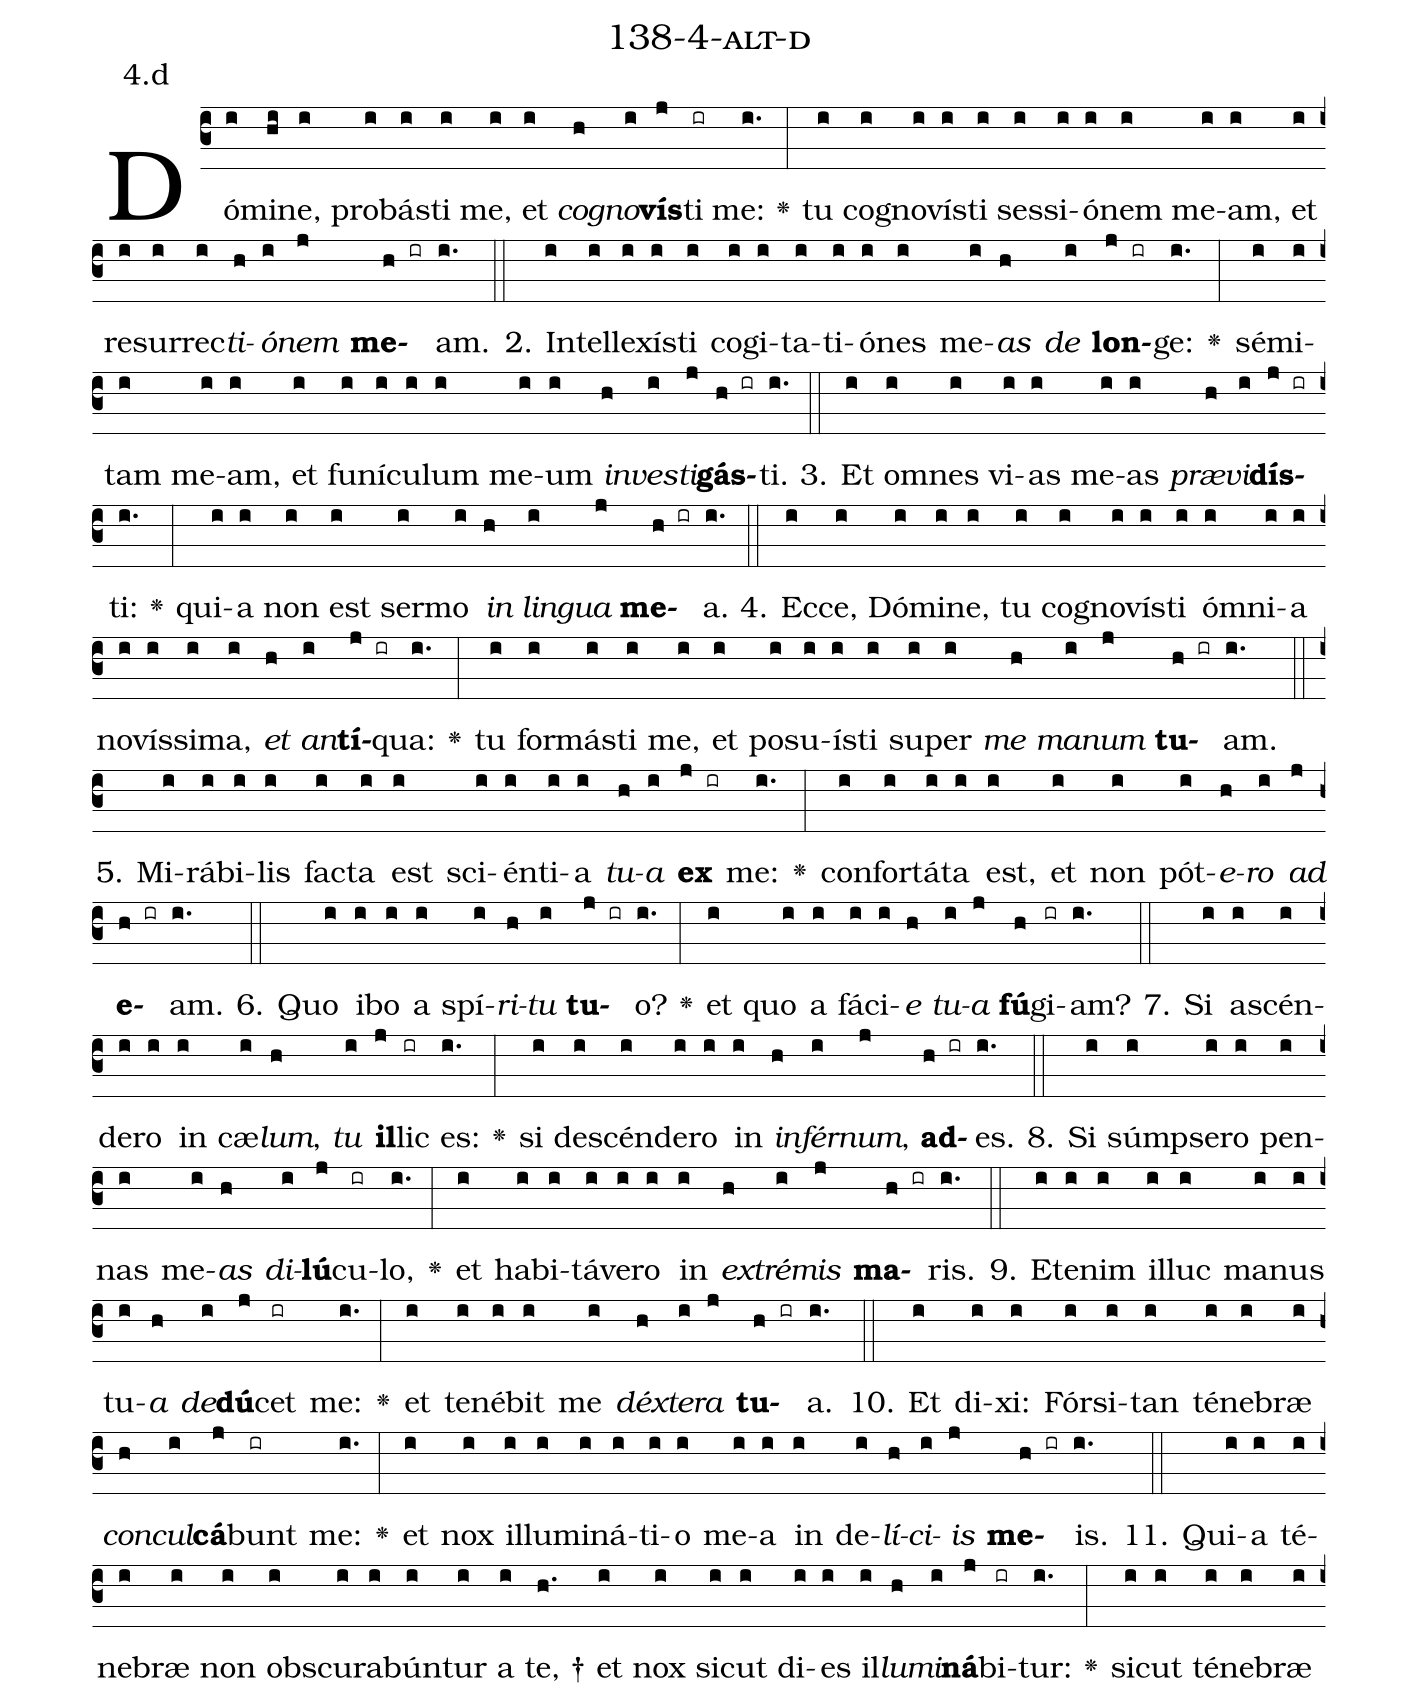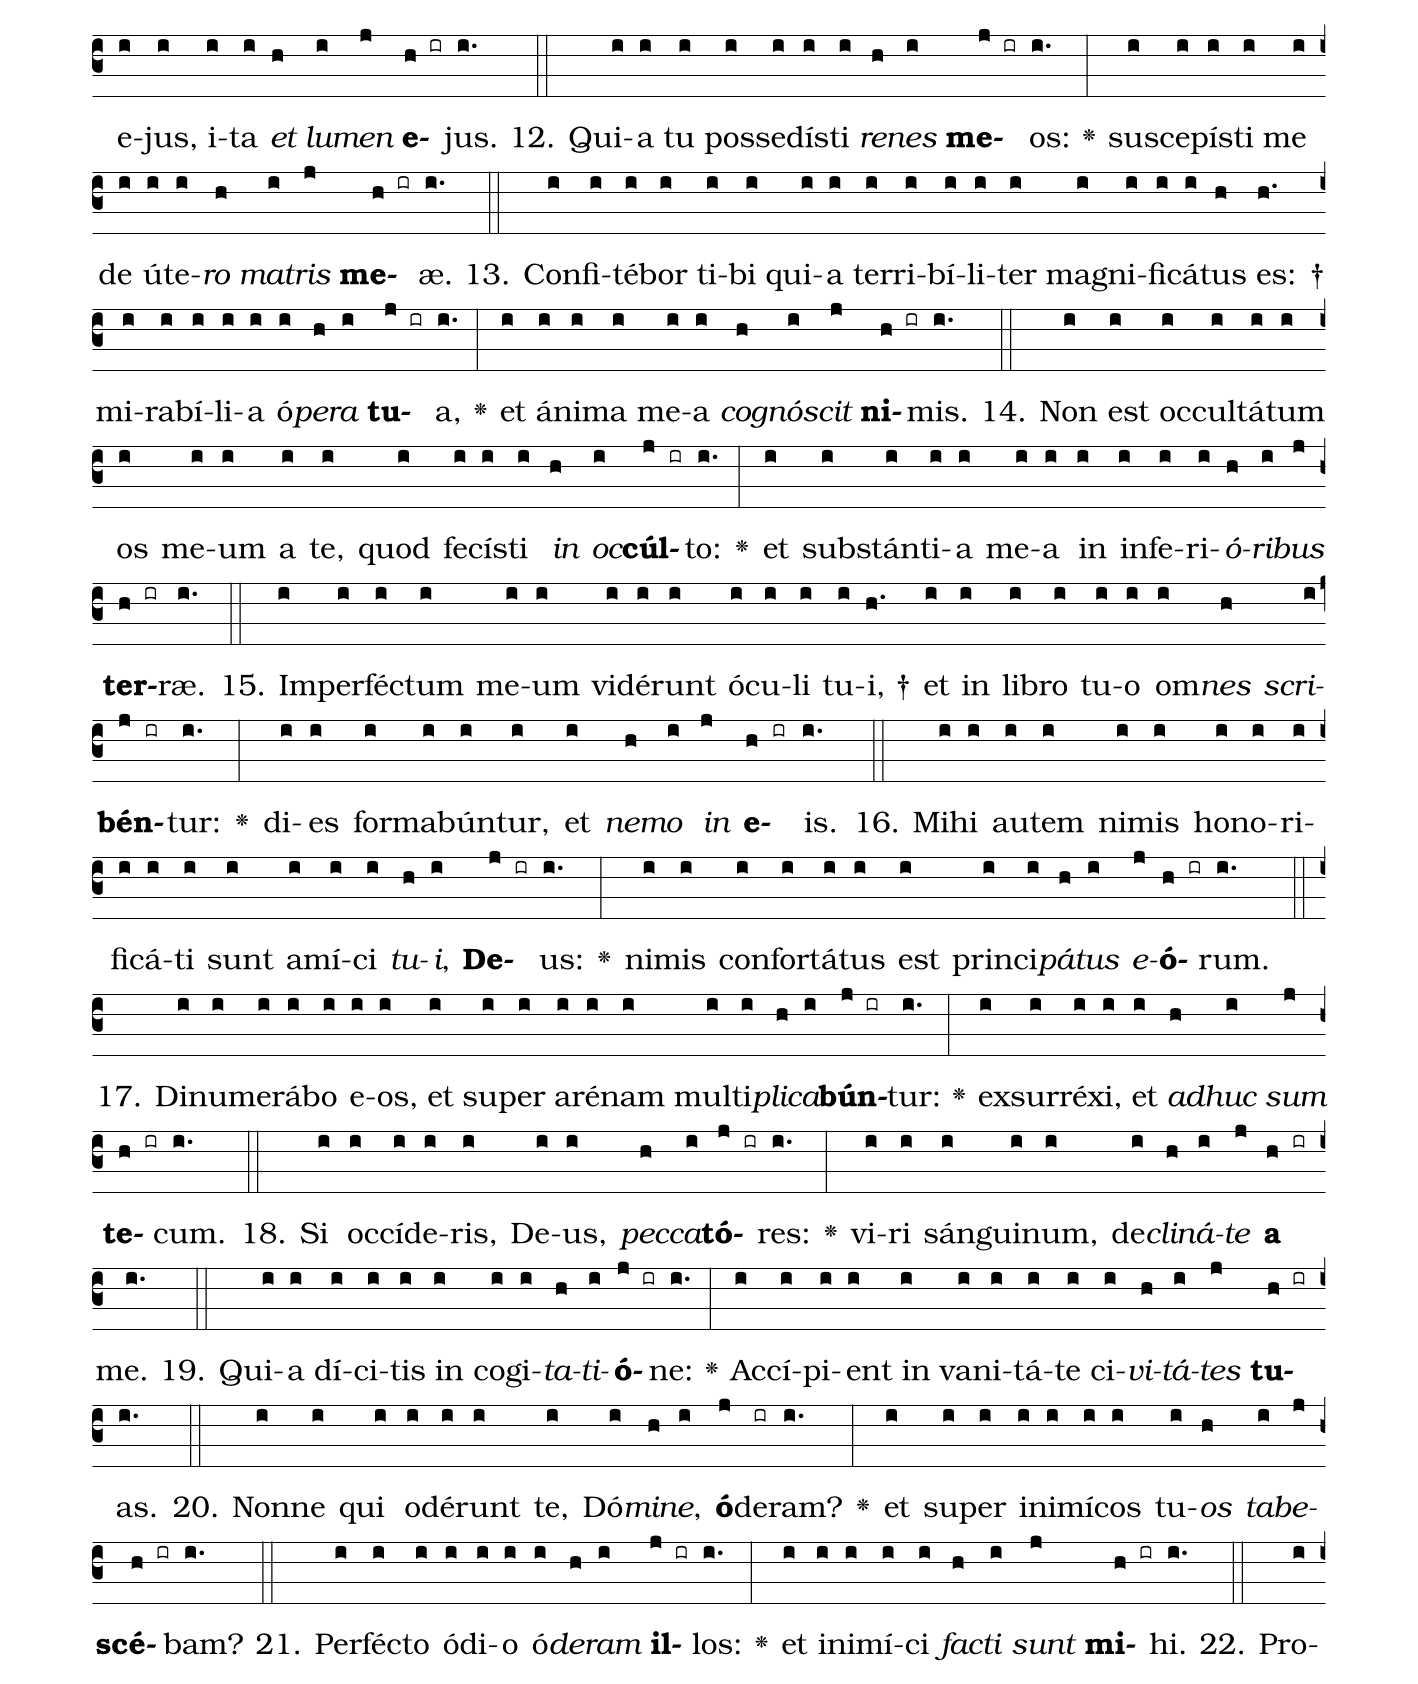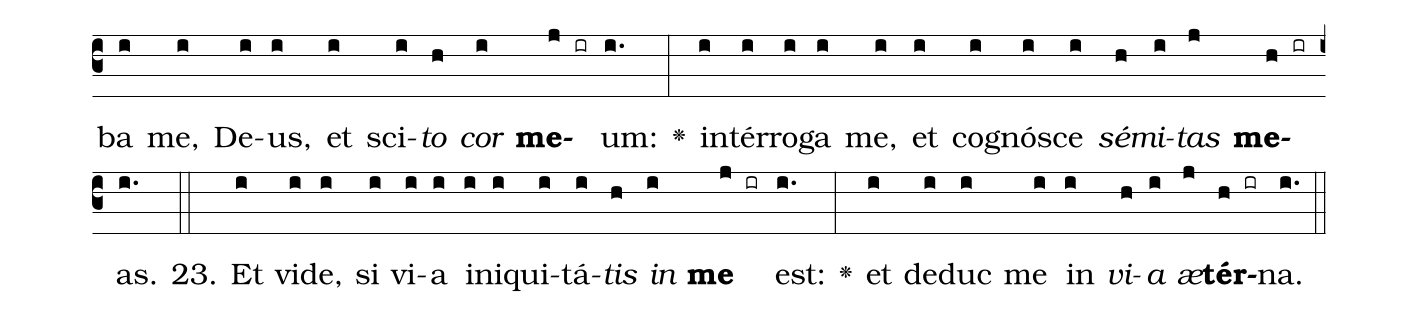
name: 138-4-alt-d;
annotation: 4.d;
%%
(c3)Dó(i)mi(hi)ne,(i) pro(i)bás(i)ti(i) me,(i) et(i) <i>co</i>(h)<i>gno</i>(i)<b>vís</b>(j)ti(ir) me:(i.) <v>\greheightstar</v>(:) tu(i) co(i)gno(i)vís(i)ti(i) ses(i)si(i)ó(i)nem(i) me(i)am,(i) et(i) re(i)sur(i)rec(i)<i>ti</i>(h)<i>ó</i>(i)<i>nem</i>(j) <b>me</b>(h ir)am.(i.) (::)
2. In(i)tel(i)le(i)xís(i)ti(i) co(i)gi(i)ta(i)ti(i)ó(i)nes(i) me(i)<i>as</i>(h) <i>de</i>(i) <b>lon</b>(j ir)ge:(i.) <v>\greheightstar</v>(:) sé(i)mi(i)tam(i) me(i)am,(i) et(i) fu(i)ní(i)cu(i)lum(i) me(i)um(i) <i>in</i>(h)<i>ves</i>(i)<i>ti</i>(j)<b>gás</b>(h ir)ti.(i.) (::)
3. Et(i) om(i)nes(i) vi(i)as(i) me(i)as(i) <i>præ</i>(h)<i>vi</i>(i)<b>dís</b>(j ir)ti:(i.) <v>\greheightstar</v>(:) qui(i)a(i) non(i) est(i) ser(i)mo(i) <i>in</i>(h) <i>lin</i>(i)<i>gua</i>(j) <b>me</b>(h ir)a.(i.) (::)
4. Ec(i)ce,(i) Dó(i)mi(i)ne,(i) tu(i) co(i)gno(i)vís(i)ti(i) óm(i)ni(i)a(i) no(i)vís(i)si(i)ma,(i) <i>et</i>(h) <i>an</i>(i)<b>tí</b>(j ir)qua:(i.) <v>\greheightstar</v>(:) tu(i) for(i)más(i)ti(i) me,(i) et(i) po(i)su(i)ís(i)ti(i) su(i)per(i) <i>me</i>(h) <i>ma</i>(i)<i>num</i>(j) <b>tu</b>(h ir)am.(i.) (::)
5. Mi(i)rá(i)bi(i)lis(i) fac(i)ta(i) est(i) sci(i)én(i)ti(i)a(i) <i>tu</i>(h)<i>a</i>(i) <b>ex</b>(j ir) me:(i.) <v>\greheightstar</v>(:) con(i)for(i)tá(i)ta(i) est,(i) et(i) non(i) pót(i)<i>e</i>(h)<i>ro</i>(i) <i>ad</i>(j) <b>e</b>(h ir)am.(i.) (::)
6. Quo(i) i(i)bo(i) a(i) spí(i)<i>ri</i>(h)<i>tu</i>(i) <b>tu</b>(j ir)o?(i.) <v>\greheightstar</v>(:) et(i) quo(i) a(i) fá(i)ci(i)<i>e</i>(h) <i>tu</i>(i)<i>a</i>(j) <b>fú</b>(h)gi(ir)am?(i.) (::)
7. Si(i) a(i)scén(i)de(i)ro(i) in(i) cæ(i)<i>lum</i>,(h) <i>tu</i>(i) <b>il</b>(j)lic(ir) es:(i.) <v>\greheightstar</v>(:) si(i) de(i)scén(i)de(i)ro(i) in(i) <i>in</i>(h)<i>fér</i>(i)<i>num</i>,(j) <b>ad</b>(h ir)es.(i.) (::)
8. Si(i) súmp(i)se(i)ro(i) pen(i)nas(i) me(i)<i>as</i>(h) <i>di</i>(i)<b>lú</b>(j)cu(ir)lo,(i.) <v>\greheightstar</v>(:) et(i) ha(i)bi(i)tá(i)ve(i)ro(i) in(i) <i>ex</i>(h)<i>tré</i>(i)<i>mis</i>(j) <b>ma</b>(h ir)ris.(i.) (::)
9. Et(i)e(i)nim(i) il(i)luc(i) ma(i)nus(i) tu(i)<i>a</i>(h) <i>de</i>(i)<b>dú</b>(j)cet(ir) me:(i.) <v>\greheightstar</v>(:) et(i) te(i)né(i)bit(i) me(i) <i>déx</i>(h)<i>te</i>(i)<i>ra</i>(j) <b>tu</b>(h ir)a.(i.) (::)
10. Et(i) di(i)xi:(i) Fór(i)si(i)tan(i) té(i)ne(i)bræ(i) <i>con</i>(h)<i>cul</i>(i)<b>cá</b>(j)bunt(ir) me:(i.) <v>\greheightstar</v>(:) et(i) nox(i) il(i)lu(i)mi(i)ná(i)ti(i)o(i) me(i)a(i) in(i) de(i)<i>lí</i>(h)<i>ci</i>(i)<i>is</i>(j) <b>me</b>(h ir)is.(i.) (::)
11. Qui(i)a(i) té(i)ne(i)bræ(i) non(i) obs(i)cu(i)ra(i)bún(i)tur(i) a(i) te, †(h.) et(i) nox(i) sic(i)ut(i) di(i)es(i) il(i)<i>lu</i>(h)<i>mi</i>(i)<b>ná</b>(j)bi(ir)tur:(i.) <v>\greheightstar</v>(:) sic(i)ut(i) té(i)ne(i)bræ(i) e(i)jus,(i) i(i)ta(i) <i>et</i>(h) <i>lu</i>(i)<i>men</i>(j) <b>e</b>(h ir)jus.(i.) (::)
12. Qui(i)a(i) tu(i) pos(i)se(i)dís(i)ti(i) <i>re</i>(h)<i>nes</i>(i) <b>me</b>(j ir)os:(i.) <v>\greheightstar</v>(:) su(i)sce(i)pís(i)ti(i) me(i) de(i) ú(i)te(i)<i>ro</i>(h) <i>ma</i>(i)<i>tris</i>(j) <b>me</b>(h ir)æ.(i.) (::)
13. Con(i)fi(i)té(i)bor(i) ti(i)bi(i) qui(i)a(i) ter(i)ri(i)bí(i)li(i)ter(i) ma(i)gni(i)fi(i)cá(i)tus(h) es: †(h.) mi(i)ra(i)bí(i)li(i)a(i) ó(i)<i>pe</i>(h)<i>ra</i>(i) <b>tu</b>(j ir)a,(i.) <v>\greheightstar</v>(:) et(i) á(i)ni(i)ma(i) me(i)a(i) <i>co</i>(h)<i>gnó</i>(i)<i>scit</i>(j) <b>ni</b>(h ir)mis.(i.) (::)
14. Non(i) est(i) oc(i)cul(i)tá(i)tum(i) os(i) me(i)um(i) a(i) te,(i) quod(i) fe(i)cís(i)ti(i) <i>in</i>(h) <i>oc</i>(i)<b>cúl</b>(j ir)to:(i.) <v>\greheightstar</v>(:) et(i) sub(i)stán(i)ti(i)a(i) me(i)a(i) in(i) in(i)fe(i)ri(i)<i>ó</i>(h)<i>ri</i>(i)<i>bus</i>(j) <b>ter</b>(h ir)ræ.(i.) (::)
15. Im(i)per(i)féc(i)tum(i) me(i)um(i) vi(i)dé(i)runt(i) ó(i)cu(i)li(i) tu(i)i, †(h.) et(i) in(i) li(i)bro(i) tu(i)o(i) om(i)<i>nes</i>(h) <i>scri</i>(i)<b>bén</b>(j ir)tur:(i.) <v>\greheightstar</v>(:) di(i)es(i) for(i)ma(i)bún(i)tur,(i) et(i) <i>ne</i>(h)<i>mo</i>(i) <i>in</i>(j) <b>e</b>(h ir)is.(i.) (::)
16. Mi(i)hi(i) au(i)tem(i) ni(i)mis(i) ho(i)no(i)ri(i)fi(i)cá(i)ti(i) sunt(i) a(i)mí(i)ci(i) <i>tu</i>(h)<i>i</i>,(i) <b>De</b>(j ir)us:(i.) <v>\greheightstar</v>(:) ni(i)mis(i) con(i)for(i)tá(i)tus(i) est(i) prin(i)ci(i)<i>pá</i>(h)<i>tus</i>(i) <i>e</i>(j)<b>ó</b>(h ir)rum.(i.) (::)
17. Di(i)nu(i)me(i)rá(i)bo(i) e(i)os,(i) et(i) su(i)per(i) a(i)ré(i)nam(i) mul(i)ti(i)<i>pli</i>(h)<i>ca</i>(i)<b>bún</b>(j ir)tur:(i.) <v>\greheightstar</v>(:) ex(i)sur(i)ré(i)xi,(i) et(i) <i>ad</i>(h)<i>huc</i>(i) <i>sum</i>(j) <b>te</b>(h ir)cum.(i.) (::)
18. Si(i) oc(i)cí(i)de(i)ris,(i) De(i)us,(i) <i>pec</i>(h)<i>ca</i>(i)<b>tó</b>(j ir)res:(i.) <v>\greheightstar</v>(:) vi(i)ri(i) sán(i)gui(i)num,(i) de(i)<i>cli</i>(h)<i>ná</i>(i)<i>te</i>(j) <b>a</b>(h ir) me.(i.) (::)
19. Qui(i)a(i) dí(i)ci(i)tis(i) in(i) co(i)gi(i)<i>ta</i>(h)<i>ti</i>(i)<b>ó</b>(j ir)ne:(i.) <v>\greheightstar</v>(:) Ac(i)cí(i)pi(i)ent(i) in(i) va(i)ni(i)tá(i)te(i) ci(i)<i>vi</i>(h)<i>tá</i>(i)<i>tes</i>(j) <b>tu</b>(h ir)as.(i.) (::)
20. Non(i)ne(i) qui(i) o(i)dé(i)runt(i) te,(i) Dó(i)<i>mi</i>(h)<i>ne</i>,(i) <b>ó</b>(j)de(ir)ram?(i.) <v>\greheightstar</v>(:) et(i) su(i)per(i) in(i)i(i)mí(i)cos(i) tu(i)<i>os</i>(h) <i>ta</i>(i)<i>be</i>(j)<b>scé</b>(h ir)bam?(i.) (::)
21. Per(i)féc(i)to(i) ó(i)di(i)o(i) ó(i)<i>de</i>(h)<i>ram</i>(i) <b>il</b>(j ir)los:(i.) <v>\greheightstar</v>(:) et(i) in(i)i(i)mí(i)ci(i) <i>fac</i>(h)<i>ti</i>(i) <i>sunt</i>(j) <b>mi</b>(h ir)hi.(i.) (::)
22. Pro(i)ba(i) me,(i) De(i)us,(i) et(i) sci(i)<i>to</i>(h) <i>cor</i>(i) <b>me</b>(j ir)um:(i.) <v>\greheightstar</v>(:) in(i)tér(i)ro(i)ga(i) me,(i) et(i) co(i)gnó(i)sce(i) <i>sé</i>(h)<i>mi</i>(i)<i>tas</i>(j) <b>me</b>(h ir)as.(i.) (::)
23. Et(i) vi(i)de,(i) si(i) vi(i)a(i) in(i)i(i)qui(i)tá(i)<i>tis</i>(h) <i>in</i>(i) <b>me</b>(j ir) est:(i.) <v>\greheightstar</v>(:) et(i) de(i)duc(i) me(i) in(i) <i>vi</i>(h)<i>a</i>(i) <i>æ</i>(j)<b>tér</b>(h ir)na.(i.) (::)
